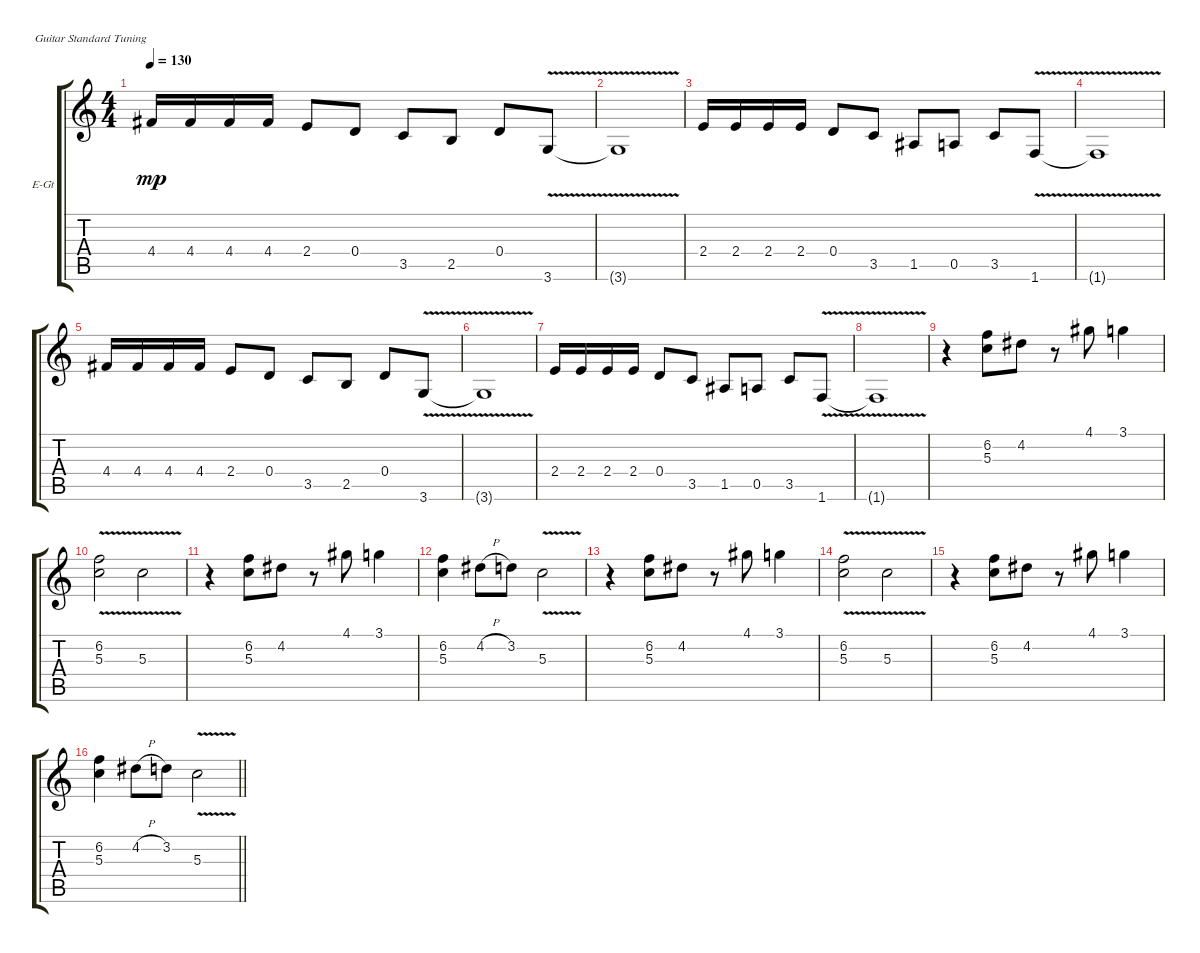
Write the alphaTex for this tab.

\defaultSystemsLayout 4
\bracketExtendMode groupsimilarinstruments
\firstSystemTrackNameOrientation horizontal
\otherSystemsTrackNameOrientation horizontal
\track ("Electric Guitar" "E-Gt") {instrument electricguitarclean}
\staff {score tabs}
\tuning (E4 B3 G3 D3 A2 E2)
\ts (4 4)
\tempo 130
\clef g2
\ks c
4.4.16{dy mp instrument electricguitarclean} 4.4.16 4.4.16 4.4.16 2.4.8 0.4.8 3.5.8 2.5.8 0.4.8 3.6{v}.8 |
3.6{v t}.1 |
2.4.16 2.4.16 2.4.16 2.4.16 0.4.8 3.5.8 1.5.8 0.5.8 3.5.8 1.6{v}.8 |
1.6{v t}.1 |
4.4.16 4.4.16 4.4.16 4.4.16 2.4.8 0.4.8 3.5.8 2.5.8 0.4.8 3.6{v}.8 |
3.6{v t}.1 |
2.4.16 2.4.16 2.4.16 2.4.16 0.4.8 3.5.8 1.5.8 0.5.8 3.5.8 1.6{v}.8 |
1.6{v t}.1 |
r.4 (5.3 6.2).8 4.2.8 r.8 4.1.8 3.1.4 |
(6.2{v} 5.3).2 5.3{v}.2 |
r.4 (5.3 6.2).8 4.2.8 r.8 4.1.8 3.1.4 |
(6.2 5.3).4 4.2{h}.8 3.2.8 5.3{v}.2 |
r.4 (5.3 6.2).8 4.2.8 r.8 4.1.8 3.1.4 |
(6.2{v} 5.3).2 5.3{v}.2 |
r.4 (5.3 6.2).8 4.2.8 r.8 4.1.8 3.1.4 |
\barLineRight lightlight
(6.2 5.3).4 4.2{h}.8 3.2.8 5.3{v}.2
